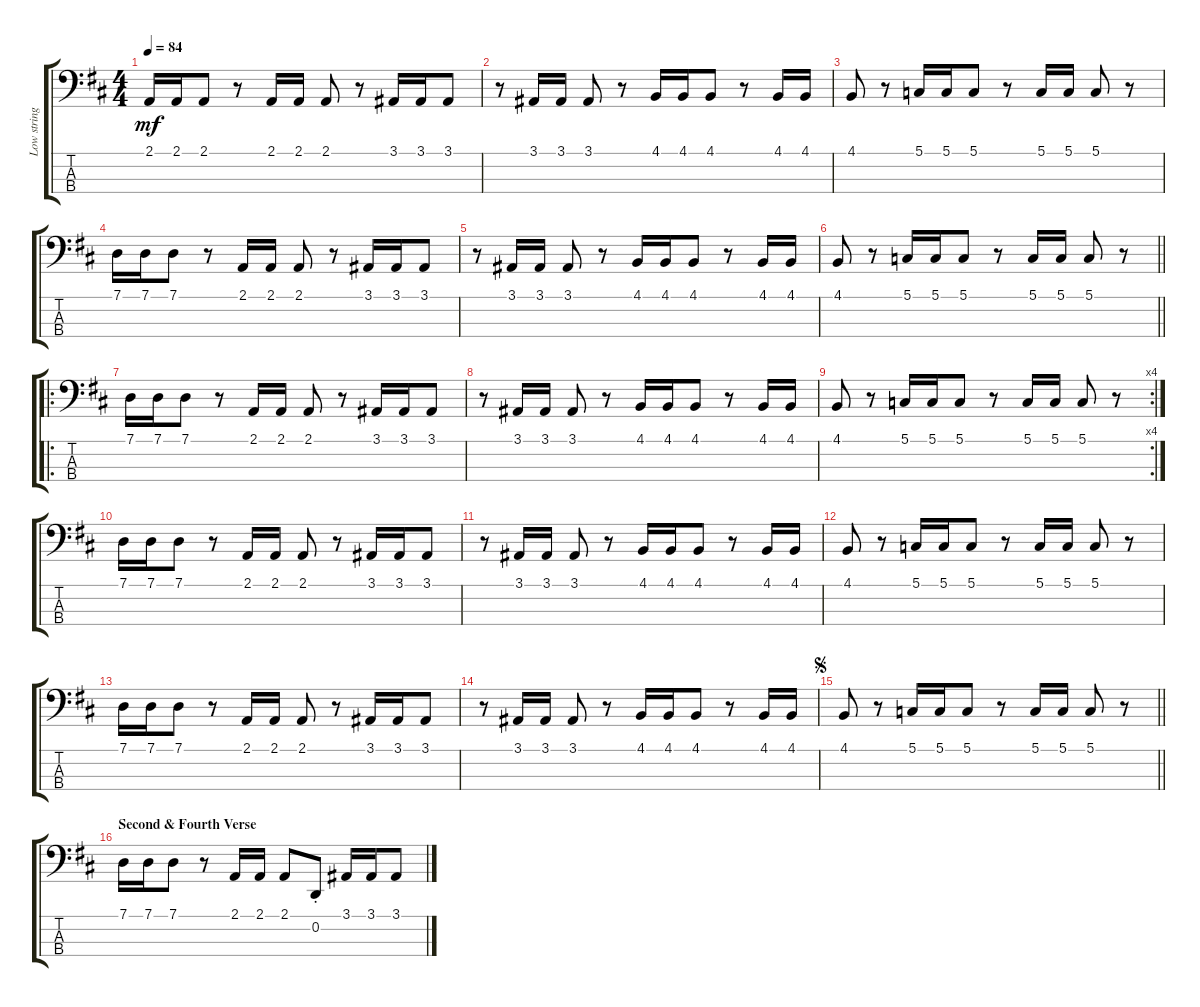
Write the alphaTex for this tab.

\track ("Low strings" "Low string") {instrument stringensemble1}
\staff {score tabs}
\tuning (G2 D2 A1 E1) {hide}
\ts (4 4)
\tempo 84
\clef f4
\ks d
2.1.16{dy mf instrument stringensemble1} 2.1.16 2.1.8 r.8 2.1.16 2.1.16 2.1.8 r.8 3.1.16 3.1.16 3.1.8 |
r.8 3.1.16 3.1.16 3.1.8 r.8 4.1.16 4.1.16 4.1.8 r.8 4.1.16 4.1.16 |
4.1.8 r.8 5.1.16 5.1.16 5.1.8 r.8 5.1.16 5.1.16 5.1.8 r.8 |
7.1.16 7.1.16 7.1.8 r.8 2.1.16 2.1.16 2.1.8 r.8 3.1.16 3.1.16 3.1.8 |
r.8 3.1.16 3.1.16 3.1.8 r.8 4.1.16 4.1.16 4.1.8 r.8 4.1.16 4.1.16 |
\barLineRight lightlight
4.1.8 r.8 5.1.16 5.1.16 5.1.8 r.8 5.1.16 5.1.16 5.1.8 r.8 |
\ro
7.1.16 7.1.16 7.1.8 r.8 2.1.16 2.1.16 2.1.8 r.8 3.1.16 3.1.16 3.1.8 |
r.8 3.1.16 3.1.16 3.1.8 r.8 4.1.16 4.1.16 4.1.8 r.8 4.1.16 4.1.16 |
\rc 4
4.1.8 r.8 5.1.16 5.1.16 5.1.8 r.8 5.1.16 5.1.16 5.1.8 r.8 |
7.1.16 7.1.16 7.1.8 r.8 2.1.16 2.1.16 2.1.8 r.8 3.1.16 3.1.16 3.1.8 |
r.8 3.1.16 3.1.16 3.1.8 r.8 4.1.16 4.1.16 4.1.8 r.8 4.1.16 4.1.16 |
4.1.8 r.8 5.1.16 5.1.16 5.1.8 r.8 5.1.16 5.1.16 5.1.8 r.8 |
7.1.16 7.1.16 7.1.8 r.8 2.1.16 2.1.16 2.1.8 r.8 3.1.16 3.1.16 3.1.8 |
r.8 3.1.16 3.1.16 3.1.8 r.8 4.1.16 4.1.16 4.1.8 r.8 4.1.16 4.1.16 |
\jump segno
\barLineRight lightlight
4.1.8 r.8 5.1.16 5.1.16 5.1.8 r.8 5.1.16 5.1.16 5.1.8 r.8 |
\section ("" "Second & Fourth Verse")
7.1.16 7.1.16 7.1.8 r.8 2.1.16 2.1.16 2.1.8 0.2{st}.8 3.1.16 3.1.16 3.1.8
